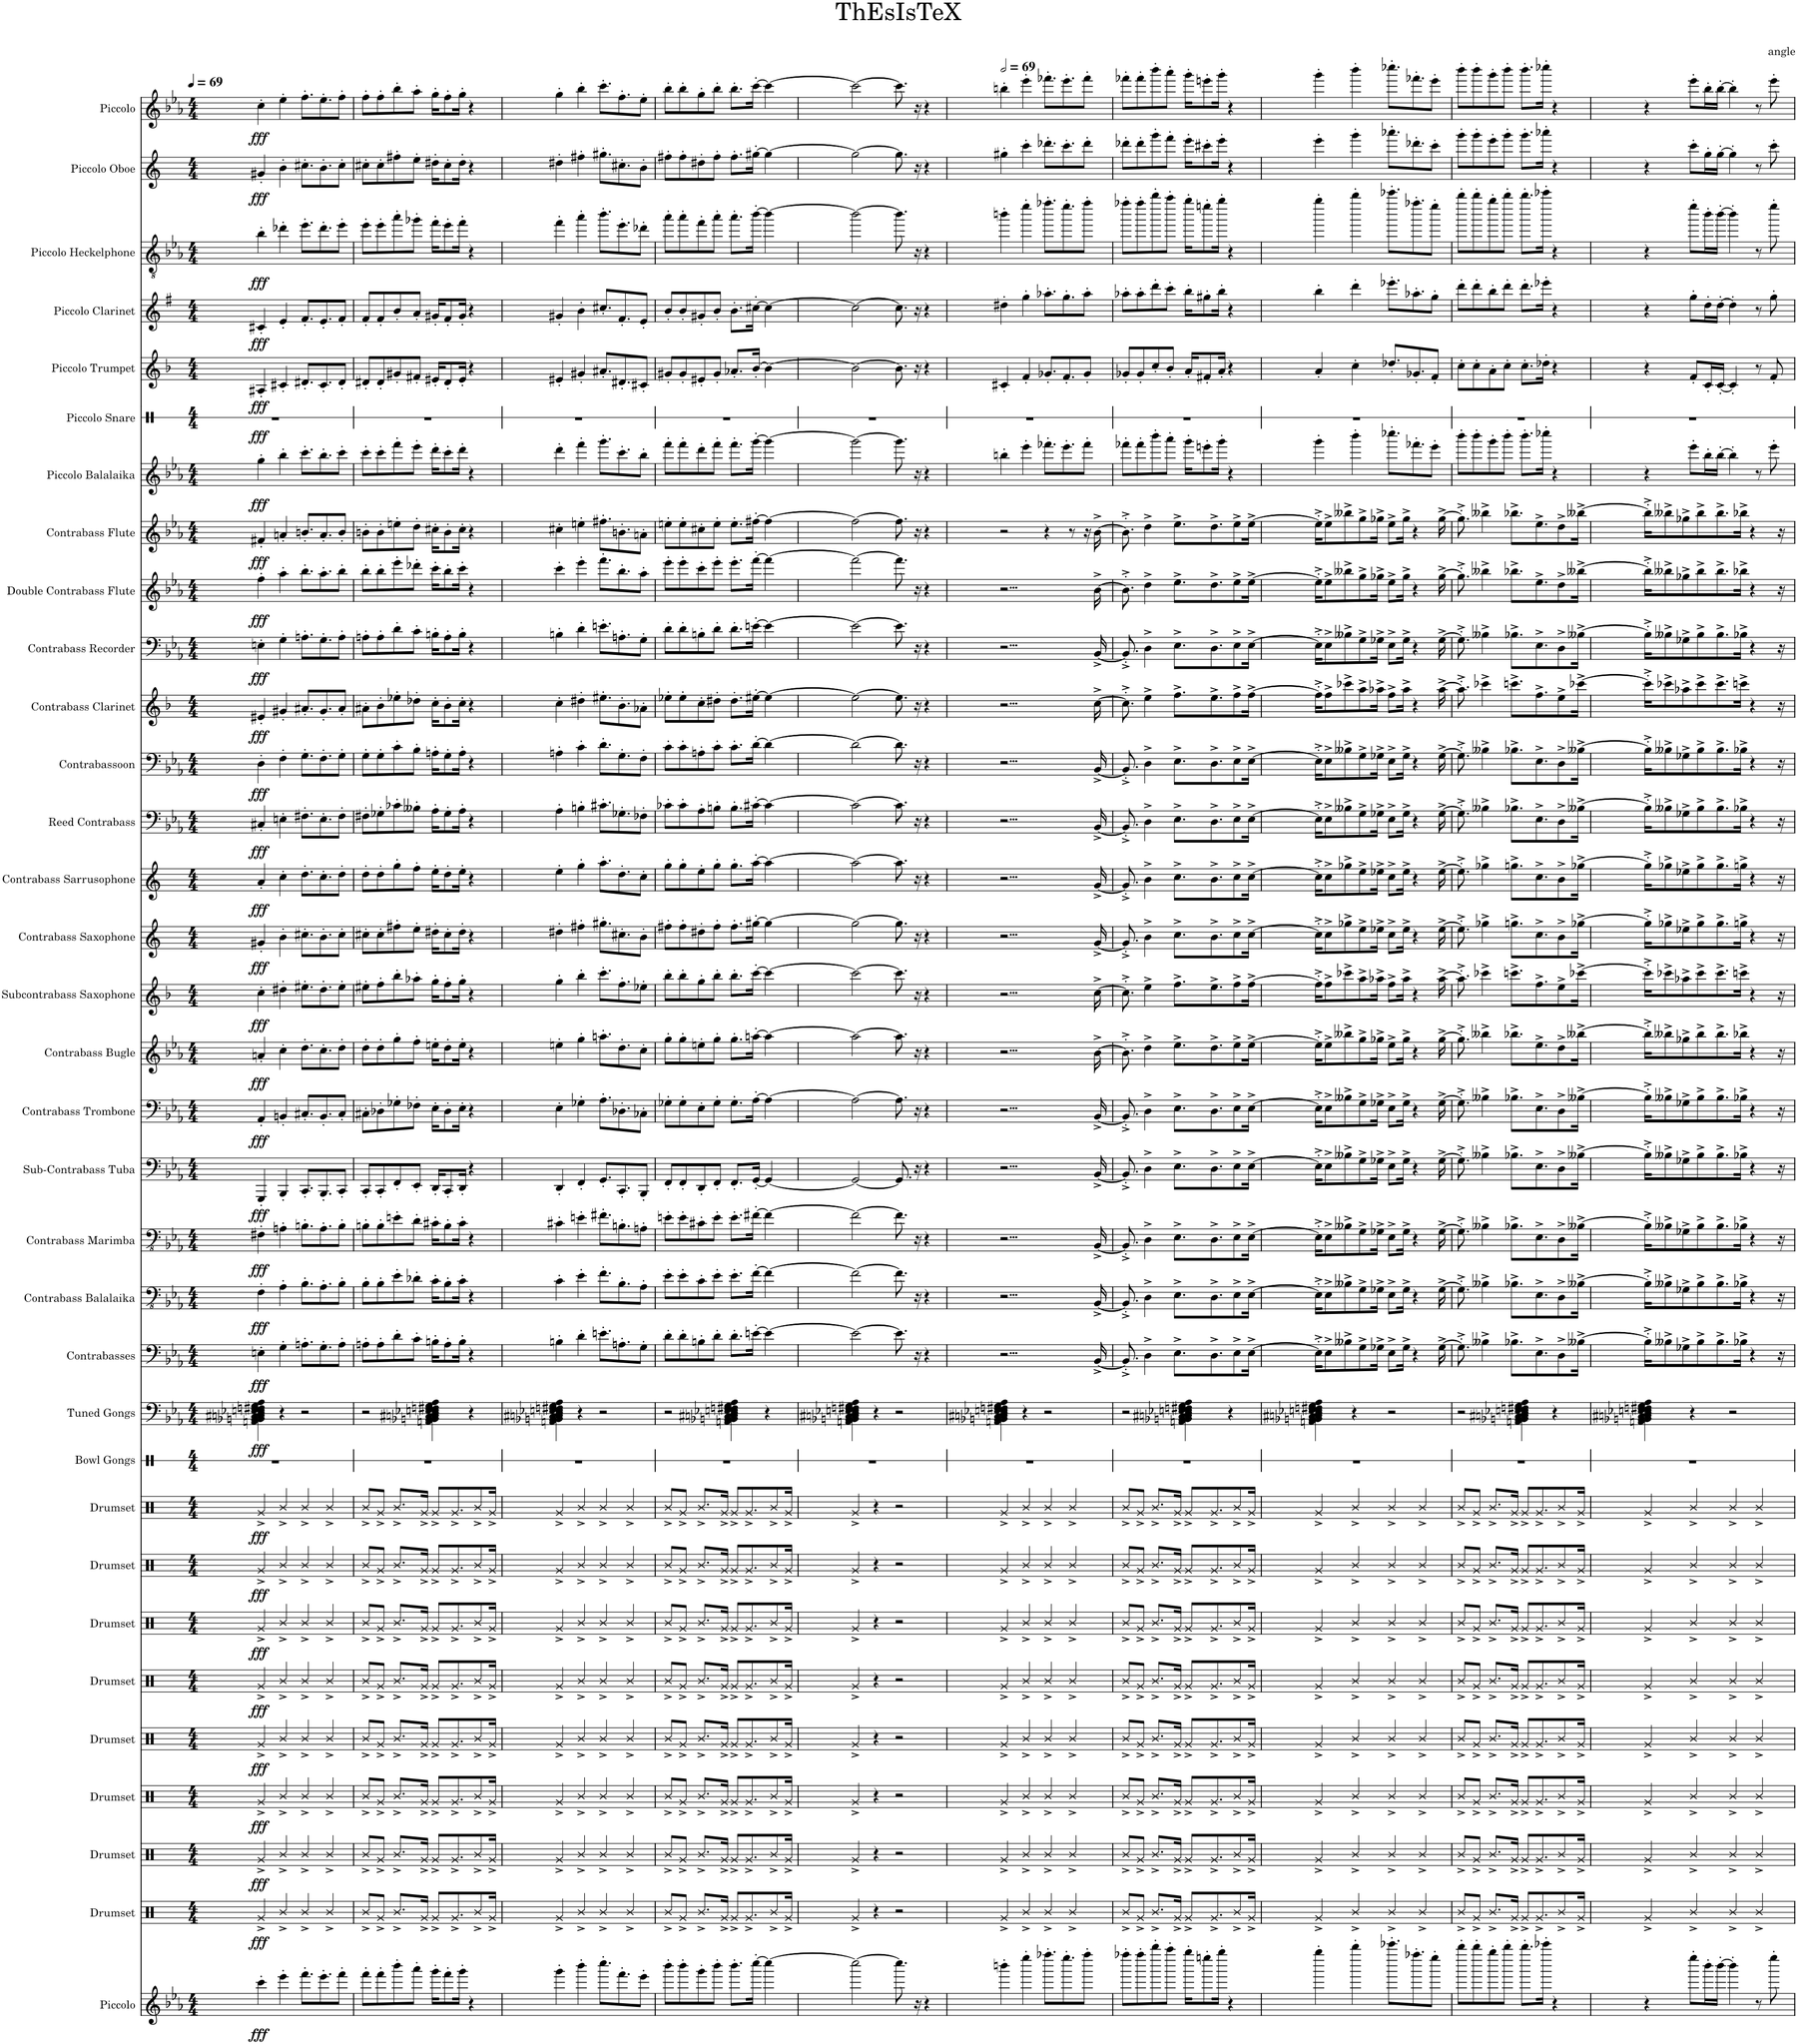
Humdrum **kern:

**kern	**dynam	**kern	**dynam	**kern	**dynam	**kern	**dynam	**kern	**dynam	**kern	**dynam	**kern	**dynam	**kern	**dynam	**kern	**dynam	**kern	**kern	**dynam	**kern	**dynam	**kern	**dynam	**kern	**dynam	**kern	**dynam	**kern	**dynam	**kern	**dynam	**kern	**dynam	**kern	**dynam	**kern	**dynam	**kern	**dynam	**kern	**dynam	**kern	**dynam	**kern	**dynam	**kern	**dynam	**kern	**dynam	**kern	**dynam	**kern	**dynam	**kern	**dynam	**kern	**dynam	**kern	**dynam	**kern	**dynam	**kern	**dynam
*part33	*part33	*part32	*part32	*part31	*part31	*part30	*part30	*part29	*part29	*part28	*part28	*part27	*part27	*part26	*part26	*part25	*part25	*part24	*part23	*part23	*part22	*part22	*part21	*part21	*part20	*part20	*part19	*part19	*part18	*part18	*part17	*part17	*part16	*part16	*part15	*part15	*part14	*part14	*part13	*part13	*part12	*part12	*part11	*part11	*part10	*part10	*part9	*part9	*part8	*part8	*part7	*part7	*part6	*part6	*part5	*part5	*part4	*part4	*part3	*part3	*part2	*part2	*part1	*part1
*staff33	*staff33	*staff32	*staff32	*staff31	*staff31	*staff30	*staff30	*staff29	*staff29	*staff28	*staff28	*staff27	*staff27	*staff26	*staff26	*staff25	*staff25	*staff24	*staff23	*staff23	*staff22	*staff22	*staff21	*staff21	*staff20	*staff20	*staff19	*staff19	*staff18	*staff18	*staff17	*staff17	*staff16	*staff16	*staff15	*staff15	*staff14	*staff14	*staff13	*staff13	*staff12	*staff12	*staff11	*staff11	*staff10	*staff10	*staff9	*staff9	*staff8	*staff8	*staff7	*staff7	*staff6	*staff6	*staff5	*staff5	*staff4	*staff4	*staff3	*staff3	*staff2	*staff2	*staff1	*staff1
*I"Piccolo	*	*I"Drumset	*	*I"Drumset	*	*I"Drumset	*	*I"Drumset	*	*I"Drumset	*	*I"Drumset	*	*I"Drumset	*	*I"Drumset	*	*I"Bowl Gongs	*I"Tuned Gongs	*	*I"Contrabasses	*	*I"Contrabass Balalaika	*	*I"Contrabass Marimba	*	*I"Sub-Contrabass Tuba	*	*I"Contrabass Trombone	*	*I"Contrabass Bugle	*	*I"Subcontrabass Saxophone	*	*I"Contrabass Saxophone	*	*I"Contrabass Sarrusophone	*	*I"Reed Contrabass	*	*I"Contrabassoon	*	*I"Contrabass Clarinet	*	*I"Contrabass Recorder	*	*I"Double Contrabass Flute	*	*I"Contrabass Flute	*	*I"Piccolo Balalaika	*	*I"Piccolo Snare	*	*I"Piccolo Trumpet	*	*I"Piccolo Clarinet	*	*I"Piccolo Heckelphone	*	*I"Piccolo Oboe	*	*I"Piccolo	*
*I'Picc.	*	*I'D. Set	*	*I'D. Set	*	*I'D. Set	*	*I'D. Set	*	*I'D. Set	*	*I'D. Set	*	*I'D. Set	*	*I'D. Set	*	*I'Bw. Gon.	*I'Td. Gon.	*	*I'Cbs.	*	*I'Cb. Bal.	*	*I'Cb. Mrm.	*	*I'SCb. Tb.	*	*I'Cb. Tbn.	*	*I'Cb. Bu.	*	*I'Scb. Sax.	*	*I'Cb. Sax.	*	*I'Cb. Sar.	*	*I'Rd. Cbs.	*	*I'Cbsn.	*	*I'Cb. Cl.	*	*I'Cb. Rec.	*	*I'D. Cb. Fl.	*	*I'Cb. Fl.	*	*I'Pic. Bal.	*	*I'Picc. Sn.	*	*I'P. Tpt.	*	*I'P. Cl.	*	*I'P. Hph.	*	*I'P. Ob.	*	*I'Picc.	*
*	*	*	*	*	*	*	*	*	*	*	*	*	*	*	*	*	*	*stria1	*	*	*	*	*	*	*	*	*	*	*	*	*	*	*	*	*	*	*	*	*	*	*	*	*	*	*	*	*	*	*	*	*	*	*stria1	*	*	*	*	*	*	*	*	*	*	*
*clefG2	*	*clefX	*	*clefX	*	*clefX	*	*clefX	*	*clefX	*	*clefX	*	*clefX	*	*clefX	*	*clefX	*clefF4	*	*clefF4	*	*clefFv4	*	*clefFv4	*	*clefF4	*	*clefF4	*	*clefG2	*	*clefG2	*	*clefG2	*	*clefG2	*	*clefF4	*	*clefF4	*	*clefG2	*	*clefF4	*	*clefG2	*	*clefG2	*	*clefG2	*	*clefX	*	*clefG2	*	*clefG2	*	*clefGv2	*	*clefG2	*	*clefG2	*
*Trd-7c-12	*	*	*	*	*	*	*	*	*	*	*	*	*	*	*	*	*	*	*	*	*Trd7c12	*	*	*	*	*	*	*	*	*	*Trd14c24	*	*Trd22c38	*	*Trd19c33	*	*Trd19c33	*	*Trd7c12	*	*Trd7c12	*	*Trd15c26	*	*	*	*Trd21c36	*	*Trd14c24	*	*	*	*	*	*Trd-6c-10	*	*Trd-5c-8	*	*	*	*Trd-2c-3	*	*Trd-7c-12	*
*k[b-e-a-]	*	*k[]	*	*k[]	*	*k[]	*	*k[]	*	*k[]	*	*k[]	*	*k[]	*	*k[]	*	*k[]	*k[b-e-a-]	*	*k[b-e-a-]	*	*k[b-e-a-]	*	*k[b-e-a-]	*	*k[b-e-a-]	*	*k[b-e-a-]	*	*k[b-e-a-]	*	*k[b-]	*	*k[]	*	*k[]	*	*k[b-e-a-]	*	*k[b-e-a-]	*	*k[b-]	*	*k[b-e-a-]	*	*k[b-e-a-]	*	*k[b-e-a-]	*	*k[b-e-a-]	*	*k[]	*	*k[b-]	*	*k[f#]	*	*k[b-e-a-]	*	*k[]	*	*k[b-e-a-]	*
*M4/4	*	*M4/4	*	*M4/4	*	*M4/4	*	*M4/4	*	*M4/4	*	*M4/4	*	*M4/4	*	*M4/4	*	*M4/4	*M4/4	*	*M4/4	*	*M4/4	*	*M4/4	*	*M4/4	*	*M4/4	*	*M4/4	*	*M4/4	*	*M4/4	*	*M4/4	*	*M4/4	*	*M4/4	*	*M4/4	*	*M4/4	*	*M4/4	*	*M4/4	*	*M4/4	*	*M4/4	*	*M4/4	*	*M4/4	*	*M4/4	*	*M4/4	*	*M4/4	*
*MM69	*	*MM69	*	*MM69	*	*MM69	*	*MM69	*	*MM69	*	*MM69	*	*MM69	*	*MM69	*	*MM69	*MM69	*	*MM69	*	*MM69	*	*MM69	*	*MM69	*	*MM69	*	*MM69	*	*MM69	*	*MM69	*	*MM69	*	*MM69	*	*MM69	*	*MM69	*	*MM69	*	*MM69	*	*MM69	*	*MM69	*	*MM69	*	*MM69	*	*MM69	*	*MM69	*	*MM69	*	*MM69	*
=1	=1	=1	=1	=1	=1	=1	=1	=1	=1	=1	=1	=1	=1	=1	=1	=1	=1	=1	=1	=1	=1	=1	=1	=1	=1	=1	=1	=1	=1	=1	=1	=1	=1	=1	=1	=1	=1	=1	=1	=1	=1	=1	=1	=1	=1	=1	=1	=1	=1	=1	=1	=1	=1	=1	=1	=1	=1	=1	=1	=1	=1	=1	=1	=1
!	!LO:DY:b	!	!LO:DY:b	!	!LO:DY:b	!	!LO:DY:b	!	!LO:DY:b	!	!LO:DY:b	!	!LO:DY:b	!	!LO:DY:b	!	!LO:DY:b	!	!	!LO:DY:b	!	!LO:DY:b	!	!LO:DY:b	!	!LO:DY:b	!	!LO:DY:b	!	!LO:DY:b	!	!LO:DY:b	!	!LO:DY:b	!	!LO:DY:b	!	!LO:DY:b	!	!LO:DY:b	!	!LO:DY:b	!	!LO:DY:b	!	!LO:DY:b	!	!LO:DY:b	!	!LO:DY:b	!	!LO:DY:b	!	!LO:DY:b	!	!LO:DY:b	!	!LO:DY:b	!	!LO:DY:b	!	!LO:DY:b	!	!LO:DY:b
4ccc'\	fff	4Rg^/	fff	4Rg^/	fff	4Rg^/	fff	4Rg^/	fff	4Rg^/	fff	4Rg^/	fff	4Rg^/	fff	4Rg^/	fff	1r	4AAn\ 4BB-X\ 4BBn\ 4Cn\ 4C#X\ 4D\ 4E-X\ 4En\ 4Fn\ 4F#X\ 4G\ 4A-\	fff	4En'\	fff	4FF'\	fff	4FF#X'\	fff	4GGG'/	fff	4AA-'/	fff	4an'/	fff	4cc'\	fff	4g#X'/	fff	4a'/	fff	4C#X'/	fff	4D'\	fff	4e#X'/	fff	4En'\	fff	4ff'\	fff	4f#X'/	fff	4gg'\	fff	1r	fff	4A#X'/	fff	4c#X'/	fff	4b-'\	fff	4g#X'/	fff	4cc'\	fff
4eee-'\	.	4R^/	.	4R^/	.	4R^/	.	4R^/	.	4R^/	.	4R^/	.	4R^/	.	4R^/	.	.	4r	.	4G'\	.	4AA-'\	.	4AAn'\	.	4BBB-'/	.	4BBn'/	.	4cc'\	.	4dd#X'\	.	4b'\	.	4cc'\	.	4En'\	.	4F'\	.	4g#X'/	.	4G'\	.	4aa-'\	.	4an'/	.	4bb-'\	.	.	.	4c#X'/	.	4e'/	.	4dd-X'\	.	4b'\	.	4ee-'\	.
8.fff'\L	.	4R^/	.	4R^/	.	4R^/	.	4R^/	.	4R^/	.	4R^/	.	4R^/	.	4R^/	.	.	2r	.	8.An'\L	.	8.BB-'\L	.	8.BBn'\L	.	8.CC'/L	.	8.C#X'/L	.	8.dd'\L	.	8.ee#X'\L	.	8.cc#X'\L	.	8.dd'\L	.	8.F#X'\L	.	8.G'\L	.	8.a#X'/L	.	8.An'\L	.	8.bb-'\L	.	8.bn'/L	.	8.ccc'\L	.	.	.	8.d#X'/L	.	8.f#'/L	.	8.ee-'\L	.	8.cc#X'\L	.	8.ff'\L	.
8.eee-'\	.	.	.	.	.	.	.	.	.	.	.	.	.	.	.	.	.	.	.	.	8.G'\	.	8.AA-'\	.	8.AA'\	.	8.BBB-'/	.	8.BB'/	.	8.cc'\	.	8.dd#'\	.	8.b'\	.	8.cc'\	.	8.E'\	.	8.F'\	.	8.g#'/	.	8.G'\	.	8.aa-'\	.	8.a'/	.	8.bb-'\	.	.	.	8.c#'/	.	8.e'/	.	8.dd-'\	.	8.b'\	.	8.ee-'\	.
.	.	4R^/	.	4R^/	.	4R^/	.	4R^/	.	4R^/	.	4R^/	.	4R^/	.	4R^/	.	.	.	.	.	.	.	.	.	.	.	.	.	.	.	.	.	.	.	.	.	.	.	.	.	.	.	.	.	.	.	.	.	.	.	.	.	.	.	.	.	.	.	.	.	.	.	.
8fff'\J	.	.	.	.	.	.	.	.	.	.	.	.	.	.	.	.	.	.	.	.	8A'\J	.	8BB-'\J	.	8BB'\J	.	8CC'/J	.	8C#'/J	.	8dd'\J	.	8ee#'\J	.	8cc#'\J	.	8dd'\J	.	8F#'\J	.	8G'\J	.	8a#'/J	.	8A'\J	.	8bb-'\J	.	8b'/J	.	8ccc'\J	.	.	.	8d#'/J	.	8f#'/J	.	8ee-'\J	.	8cc#'\J	.	8ff'\J	.
=2	=2	=2	=2	=2	=2	=2	=2	=2	=2	=2	=2	=2	=2	=2	=2	=2	=2	=2	=2	=2	=2	=2	=2	=2	=2	=2	=2	=2	=2	=2	=2	=2	=2	=2	=2	=2	=2	=2	=2	=2	=2	=2	=2	=2	=2	=2	=2	=2	=2	=2	=2	=2	=2	=2	=2	=2	=2	=2	=2	=2	=2	=2	=2	=2
8fff'\L	.	8R^/L	.	8R^/L	.	8R^/L	.	8R^/L	.	8R^/L	.	8R^/L	.	8R^/L	.	8R^/L	.	1r	2r	.	8An'\L	.	8BB-'\L	.	8BBn'\L	.	8CC'/L	.	8C#X'\L	.	8dd'\L	.	8ee#X'\L	.	8cc#X'\L	.	8dd'\L	.	8F#X'\L	.	8G'\L	.	8a#X'\L	.	8An'\L	.	8bb-'\L	.	8bn'\L	.	8ccc'\L	.	1r	.	8d#X'/L	.	8f#'/L	.	8ee-'\L	.	8cc#X'\L	.	8ff'\L	.
8fff'\	.	8Rg^/J	.	8Rg^/J	.	8Rg^/J	.	8Rg^/J	.	8Rg^/J	.	8Rg^/J	.	8Rg^/J	.	8Rg^/J	.	.	.	.	8A'\	.	8BB-'\	.	8BB'\	.	8CC'/	.	8D-X'\	.	8dd'\	.	8ff'\	.	8cc#'\	.	8dd'\	.	8G-X'\	.	8G'\	.	8b-'\	.	8A'\	.	8bb-'\	.	8b'\	.	8ccc'\	.	.	.	8d#'/	.	8f#'/	.	8ee-'\	.	8cc#'\	.	8ff'\	.
8bbb-'\	.	8.R^/L	.	8.R^/L	.	8.R^/L	.	8.R^/L	.	8.R^/L	.	8.R^/L	.	8.R^/L	.	8.R^/L	.	.	.	.	8d'\	.	8E-'\	.	8En'\	.	8FF'/	.	8G-X'\	.	8gg'\	.	8bb-'\	.	8ff#X'\	.	8gg'\	.	8c-X'\	.	8c'\	.	8ee-X'\	.	8d'\	.	8eee-'\	.	8een'\	.	8fff'\	.	.	.	8g#X'/	.	8b'/	.	8aa-'\	.	8ff#X'\	.	8bb-'\	.
8aaa-'\J	.	.	.	.	.	.	.	.	.	.	.	.	.	.	.	.	.	.	.	.	8c'\J	.	8D-X'\J	.	8D'\J	.	8EE-'/J	.	8F-X'\J	.	8ff'\J	.	8aa-X'\J	.	8ee'\J	.	8ff'\J	.	8B--X'\J	.	8B-'\J	.	8dd-X'\J	.	8c'\J	.	8ddd-X'\J	.	8dd'\J	.	8eee-'\J	.	.	.	8f#X'/J	.	8a'/J	.	8gg-X'\J	.	8ee'\J	.	8aa-'\J	.
.	.	16Rg^/Jk	.	16Rg^/Jk	.	16Rg^/Jk	.	16Rg^/Jk	.	16Rg^/Jk	.	16Rg^/Jk	.	16Rg^/Jk	.	16Rg^/Jk	.	.	.	.	.	.	.	.	.	.	.	.	.	.	.	.	.	.	.	.	.	.	.	.	.	.	.	.	.	.	.	.	.	.	.	.	.	.	.	.	.	.	.	.	.	.	.	.
16ggg'\KL	.	8Rg^/L	.	8Rg^/L	.	8Rg^/L	.	8Rg^/L	.	8Rg^/L	.	8Rg^/L	.	8Rg^/L	.	8Rg^/L	.	.	4AAn\ 4BB-X\ 4BBn\ 4Cn\ 4C#X\ 4D\ 4E-X\ 4En\ 4Fn\ 4F#X\ 4G\ 4A-\	.	16Bn'\KL	.	16C'\KL	.	16C#X'\KL	.	16DD'/KL	.	16E-'\KL	.	16een'\KL	.	16gg'\KL	.	16dd#X'\KL	.	16ee'\KL	.	16A-'\KL	.	16An'\KL	.	16cc'\KL	.	16Bn'\KL	.	16ccc'\KL	.	16cc#X'\KL	.	16ddd'\KL	.	.	.	16e#X'/KL	.	16g#X'/KL	.	16ff'\KL	.	16dd#X'\KL	.	16gg'\KL	.
8fff'\	.	.	.	.	.	.	.	.	.	.	.	.	.	.	.	.	.	.	.	.	8A'\	.	8BB-'\	.	8BB'\	.	8CC'/	.	8D-'\	.	8dd'\	.	8ff'\	.	8cc#'\	.	8dd'\	.	8G-'\	.	8G'\	.	8b-'\	.	8A'\	.	8bb-'\	.	8b'\	.	8ccc'\	.	.	.	8d#'/	.	8f#'/	.	8ee-'\	.	8cc#'\	.	8ff'\	.
.	.	8.Rg^/	.	8.Rg^/	.	8.Rg^/	.	8.Rg^/	.	8.Rg^/	.	8.Rg^/	.	8.Rg^/	.	8.Rg^/	.	.	.	.	.	.	.	.	.	.	.	.	.	.	.	.	.	.	.	.	.	.	.	.	.	.	.	.	.	.	.	.	.	.	.	.	.	.	.	.	.	.	.	.	.	.	.	.
16ggg'\Jk	.	.	.	.	.	.	.	.	.	.	.	.	.	.	.	.	.	.	.	.	16B'\Jk	.	16C'\Jk	.	16C#'\Jk	.	16DD'/Jk	.	16E-'\Jk	.	16ee'\Jk	.	16gg'\Jk	.	16dd#'\Jk	.	16ee'\Jk	.	16A-'\Jk	.	16A'\Jk	.	16cc'\Jk	.	16B'\Jk	.	16ccc'\Jk	.	16cc#'\Jk	.	16ddd'\Jk	.	.	.	16e#'/Jk	.	16g#'/Jk	.	16ff'\Jk	.	16dd#'\Jk	.	16gg'\Jk	.
4r	.	.	.	.	.	.	.	.	.	.	.	.	.	.	.	.	.	.	4r	.	4r	.	4r	.	4r	.	4r	.	4r	.	4r	.	4r	.	4r	.	4r	.	4r	.	4r	.	4r	.	4r	.	4r	.	4r	.	4r	.	.	.	4r	.	4r	.	4r	.	4r	.	4r	.
.	.	8R^/	.	8R^/	.	8R^/	.	8R^/	.	8R^/	.	8R^/	.	8R^/	.	8R^/	.	.	.	.	.	.	.	.	.	.	.	.	.	.	.	.	.	.	.	.	.	.	.	.	.	.	.	.	.	.	.	.	.	.	.	.	.	.	.	.	.	.	.	.	.	.	.	.
.	.	16Rg^/Jk	.	16Rg^/Jk	.	16Rg^/Jk	.	16Rg^/Jk	.	16Rg^/Jk	.	16Rg^/Jk	.	16Rg^/Jk	.	16Rg^/Jk	.	.	.	.	.	.	.	.	.	.	.	.	.	.	.	.	.	.	.	.	.	.	.	.	.	.	.	.	.	.	.	.	.	.	.	.	.	.	.	.	.	.	.	.	.	.	.	.
=3	=3	=3	=3	=3	=3	=3	=3	=3	=3	=3	=3	=3	=3	=3	=3	=3	=3	=3	=3	=3	=3	=3	=3	=3	=3	=3	=3	=3	=3	=3	=3	=3	=3	=3	=3	=3	=3	=3	=3	=3	=3	=3	=3	=3	=3	=3	=3	=3	=3	=3	=3	=3	=3	=3	=3	=3	=3	=3	=3	=3	=3	=3	=3	=3
4ggg'\	.	4Rg^/	.	4Rg^/	.	4Rg^/	.	4Rg^/	.	4Rg^/	.	4Rg^/	.	4Rg^/	.	4Rg^/	.	1r	4AAn\ 4BB-X\ 4BBn\ 4Cn\ 4C#X\ 4D\ 4E-X\ 4En\ 4Fn\ 4F#X\ 4G\ 4A-\	.	4Bn'\	.	4C'\	.	4C#X'\	.	4DD'/	.	4E-'\	.	4een'\	.	4gg'\	.	4dd#X'\	.	4ee'\	.	4A-'\	.	4An'\	.	4cc'\	.	4Bn'\	.	4ccc'\	.	4cc#X'\	.	4ddd'\	.	1r	.	4e#X'/	.	4g#X'/	.	4ff'\	.	4dd#X'\	.	4gg'\	.
4bbb-'\	.	4R^/	.	4R^/	.	4R^/	.	4R^/	.	4R^/	.	4R^/	.	4R^/	.	4R^/	.	.	4r	.	4d'\	.	4E-'\	.	4En'\	.	4FF'/	.	4G-X'\	.	4gg'\	.	4bb-'\	.	4ff#X'\	.	4gg'\	.	4Bn'\	.	4c'\	.	4dd#X'\	.	4d'\	.	4eee-'\	.	4een'\	.	4fff'\	.	.	.	4g#X'/	.	4b'\	.	4aa-'\	.	4ff#X'\	.	4bb-'\	.
8.cccc'\L	.	4R^/	.	4R^/	.	4R^/	.	4R^/	.	4R^/	.	4R^/	.	4R^/	.	4R^/	.	.	2r	.	8.en'\L	.	8.F'\L	.	8.F#X'\L	.	8.GG'/L	.	8.A-'\L	.	8.aan'\L	.	8.ccc'\L	.	8.gg#X'\L	.	8.aa'\L	.	8.c#X'\L	.	8.d'\L	.	8.ee#X'\L	.	8.en'\L	.	8.fff'\L	.	8.ff#X'\L	.	8.ggg'\L	.	.	.	8.a#X'/L	.	8.cc#X'/L	.	8.bb-'\L	.	8.gg#X'\L	.	8.ccc'\L	.
8.fff'\	.	.	.	.	.	.	.	.	.	.	.	.	.	.	.	.	.	.	.	.	8.An'\	.	8.BB-'\	.	8.BBn'\	.	8.CC'/	.	8.D-X'\	.	8.dd'\	.	8.ff'\	.	8.cc#X'\	.	8.dd'\	.	8.G-X'\	.	8.G'\	.	8.b-'\	.	8.An'\	.	8.bb-'\	.	8.bn'\	.	8.ccc'\	.	.	.	8.d#X'/	.	8.f#'/	.	8.ee-'\	.	8.cc#X'\	.	8.ff'\	.
.	.	4R^/	.	4R^/	.	4R^/	.	4R^/	.	4R^/	.	4R^/	.	4R^/	.	4R^/	.	.	.	.	.	.	.	.	.	.	.	.	.	.	.	.	.	.	.	.	.	.	.	.	.	.	.	.	.	.	.	.	.	.	.	.	.	.	.	.	.	.	.	.	.	.	.	.
8eee-'\J	.	.	.	.	.	.	.	.	.	.	.	.	.	.	.	.	.	.	.	.	8G'\J	.	8AA-'\J	.	8AAn'\J	.	8BBB-'/J	.	8C-X'\J	.	8cc'\J	.	8ee-X'\J	.	8b'\J	.	8cc'\J	.	8F-X'\J	.	8F'\J	.	8a-X'\J	.	8G'\J	.	8aa-'\J	.	8an'\J	.	8bb-'\J	.	.	.	8c#X'/J	.	8e'/J	.	8dd-X'\J	.	8b'\J	.	8ee-'\J	.
=4	=4	=4	=4	=4	=4	=4	=4	=4	=4	=4	=4	=4	=4	=4	=4	=4	=4	=4	=4	=4	=4	=4	=4	=4	=4	=4	=4	=4	=4	=4	=4	=4	=4	=4	=4	=4	=4	=4	=4	=4	=4	=4	=4	=4	=4	=4	=4	=4	=4	=4	=4	=4	=4	=4	=4	=4	=4	=4	=4	=4	=4	=4	=4	=4
8bbb-'\L	.	8R^/L	.	8R^/L	.	8R^/L	.	8R^/L	.	8R^/L	.	8R^/L	.	8R^/L	.	8R^/L	.	1r	2r	.	8d'\L	.	8E-'\L	.	8En'\L	.	8FF'/L	.	8G-X'\L	.	8gg'\L	.	8bb-'\L	.	8ff#X'\L	.	8gg'\L	.	8c-X'\L	.	8c'\L	.	8ee-X'\L	.	8d'\L	.	8eee-'\L	.	8een'\L	.	8fff'\L	.	1r	.	8g#X'/L	.	8b'/L	.	8aa-'\L	.	8ff#X'\L	.	8bb-'\L	.
8bbb-'\	.	8Rg^/J	.	8Rg^/J	.	8Rg^/J	.	8Rg^/J	.	8Rg^/J	.	8Rg^/J	.	8Rg^/J	.	8Rg^/J	.	.	.	.	8d'\	.	8E-'\	.	8E'\	.	8FF'/	.	8G-'\	.	8gg'\	.	8bb-'\	.	8ff#'\	.	8gg'\	.	8c-'\	.	8c'\	.	8ee-'\	.	8d'\	.	8eee-'\	.	8ee'\	.	8fff'\	.	.	.	8g#'/	.	8b'/	.	8aa-'\	.	8ff#'\	.	8bb-'\	.
8ggg'\	.	8.R^/L	.	8.R^/L	.	8.R^/L	.	8.R^/L	.	8.R^/L	.	8.R^/L	.	8.R^/L	.	8.R^/L	.	.	.	.	8Bn'\	.	8C'\	.	8C#X'\	.	8DD'/	.	8E-'\	.	8een'\	.	8gg'\	.	8dd#X'\	.	8ee'\	.	8A-'\	.	8An'\	.	8cc'\	.	8Bn'\	.	8ccc'\	.	8cc#X'\	.	8ddd'\	.	.	.	8e#X'/	.	8g#X'/	.	8ff'\	.	8dd#X'\	.	8gg'\	.
8bbb-'\J	.	.	.	.	.	.	.	.	.	.	.	.	.	.	.	.	.	.	.	.	8d'\J	.	8E-'\J	.	8E'\J	.	8FF'/J	.	8G-'\J	.	8gg'\J	.	8bb-'\J	.	8ff#'\J	.	8gg'\J	.	8Bn'\J	.	8c'\J	.	8dd#X'\J	.	8d'\J	.	8eee-'\J	.	8ee'\J	.	8fff'\J	.	.	.	8g#'/J	.	8b'/J	.	8aa-'\J	.	8ff#'\J	.	8bb-'\J	.
.	.	16Rg^/Jk	.	16Rg^/Jk	.	16Rg^/Jk	.	16Rg^/Jk	.	16Rg^/Jk	.	16Rg^/Jk	.	16Rg^/Jk	.	16Rg^/Jk	.	.	.	.	.	.	.	.	.	.	.	.	.	.	.	.	.	.	.	.	.	.	.	.	.	.	.	.	.	.	.	.	.	.	.	.	.	.	.	.	.	.	.	.	.	.	.	.
8.bbb-'\L	.	8Rg^/L	.	8Rg^/L	.	8Rg^/L	.	8Rg^/L	.	8Rg^/L	.	8Rg^/L	.	8Rg^/L	.	8Rg^/L	.	.	4AAn\ 4BB-X\ 4BBn\ 4Cn\ 4C#X\ 4D\ 4E-X\ 4En\ 4Fn\ 4F#X\ 4G\ 4A-\	.	8.d'\L	.	8.E-'\L	.	8.E'\L	.	8.FF'/L	.	8.G-'\L	.	8.gg'\L	.	8.bb-'\L	.	8.ff#'\L	.	8.gg'\L	.	8.B'\L	.	8.c'\L	.	8.dd#'\L	.	8.d'\L	.	8.eee-'\L	.	8.ee'\L	.	8.fff'\L	.	.	.	8.a-X'/L	.	8.b'\L	.	8.aa-'\L	.	8.ff#'\L	.	8.bb-'\L	.
.	.	8.Rg^/	.	8.Rg^/	.	8.Rg^/	.	8.Rg^/	.	8.Rg^/	.	8.Rg^/	.	8.Rg^/	.	8.Rg^/	.	.	.	.	.	.	.	.	.	.	.	.	.	.	.	.	.	.	.	.	.	.	.	.	.	.	.	.	.	.	.	.	.	.	.	.	.	.	.	.	.	.	.	.	.	.	.	.
[16cccc'\Jk	.	.	.	.	.	.	.	.	.	.	.	.	.	.	.	.	.	.	.	.	[16en'\Jk	.	[16F'\Jk	.	[16F#X'\Jk	.	[16GG'/Jk	.	[16A-'\Jk	.	[16aan'\Jk	.	[16ccc'\Jk	.	[16gg#X'\Jk	.	[16aa'\Jk	.	[16c#X'\Jk	.	[16d'\Jk	.	[16ee#X'\Jk	.	[16en'\Jk	.	[16fff'\Jk	.	[16ff#X'\Jk	.	[16ggg'\Jk	.	.	.	[16b-'/Jk	.	[16cc#X'\Jk	.	[16bb-'\Jk	.	[16gg#X'\Jk	.	[16ccc'\Jk	.
4cccc\_	.	.	.	.	.	.	.	.	.	.	.	.	.	.	.	.	.	.	4r	.	4e\_	.	4F\_	.	4F#\_	.	4GG/_	.	4A-\_	.	4aa\_	.	4ccc\_	.	4gg#\_	.	4aa\_	.	4c#\_	.	4d\_	.	4ee#\_	.	4e\_	.	4fff\_	.	4ff#\_	.	4ggg\_	.	.	.	4b-\_	.	4cc#\_	.	4bb-\_	.	4gg#\_	.	4ccc\_	.
.	.	8R^/	.	8R^/	.	8R^/	.	8R^/	.	8R^/	.	8R^/	.	8R^/	.	8R^/	.	.	.	.	.	.	.	.	.	.	.	.	.	.	.	.	.	.	.	.	.	.	.	.	.	.	.	.	.	.	.	.	.	.	.	.	.	.	.	.	.	.	.	.	.	.	.	.
.	.	16Rg^/Jk	.	16Rg^/Jk	.	16Rg^/Jk	.	16Rg^/Jk	.	16Rg^/Jk	.	16Rg^/Jk	.	16Rg^/Jk	.	16Rg^/Jk	.	.	.	.	.	.	.	.	.	.	.	.	.	.	.	.	.	.	.	.	.	.	.	.	.	.	.	.	.	.	.	.	.	.	.	.	.	.	.	.	.	.	.	.	.	.	.	.
=5	=5	=5	=5	=5	=5	=5	=5	=5	=5	=5	=5	=5	=5	=5	=5	=5	=5	=5	=5	=5	=5	=5	=5	=5	=5	=5	=5	=5	=5	=5	=5	=5	=5	=5	=5	=5	=5	=5	=5	=5	=5	=5	=5	=5	=5	=5	=5	=5	=5	=5	=5	=5	=5	=5	=5	=5	=5	=5	=5	=5	=5	=5	=5	=5
2cccc\_	.	4Rg^/	.	4Rg^/	.	4Rg^/	.	4Rg^/	.	4Rg^/	.	4Rg^/	.	4Rg^/	.	4Rg^/	.	1r	4AAn\ 4BB-X\ 4BBn\ 4Cn\ 4C#X\ 4D\ 4E-X\ 4En\ 4Fn\ 4F#X\ 4G\ 4A-\	.	2e\_	.	2F\_	.	2F#\_	.	2GG/_	.	2A-\_	.	2aa\_	.	2ccc\_	.	2gg#\_	.	2aa\_	.	2c#\_	.	2d\_	.	2ee#\_	.	2e\_	.	2fff\_	.	2ff#\_	.	2ggg\_	.	1r	.	2b-\_	.	2cc#\_	.	2bb-\_	.	2gg#\_	.	2ccc\_	.
.	.	4r	.	4r	.	4r	.	4r	.	4r	.	4r	.	4r	.	4r	.	.	4r	.	.	.	.	.	.	.	.	.	.	.	.	.	.	.	.	.	.	.	.	.	.	.	.	.	.	.	.	.	.	.	.	.	.	.	.	.	.	.	.	.	.	.	.	.
8.cccc\]	.	2r	.	2r	.	2r	.	2r	.	2r	.	2r	.	2r	.	2r	.	.	2r	.	8.e\]	.	8.F\]	.	8.F#\]	.	8.GG/]	.	8.A-\]	.	8.aa\]	.	8.ccc\]	.	8.gg#\]	.	8.aa\]	.	8.c#\]	.	8.d\]	.	8.ee#\]	.	8.e\]	.	8.fff\]	.	8.ff#\]	.	8.ggg\]	.	.	.	8.b-\]	.	8.cc#\]	.	8.bb-\]	.	8.gg#\]	.	8.ccc\]	.
16r	.	.	.	.	.	.	.	.	.	.	.	.	.	.	.	.	.	.	.	.	16r	.	16r	.	16r	.	16r	.	16r	.	16r	.	16r	.	16r	.	16r	.	16r	.	16r	.	16r	.	16r	.	16r	.	16r	.	16r	.	.	.	16r	.	16r	.	16r	.	16r	.	16r	.
4r	.	.	.	.	.	.	.	.	.	.	.	.	.	.	.	.	.	.	.	.	4r	.	4r	.	4r	.	4r	.	4r	.	4r	.	4r	.	4r	.	4r	.	4r	.	4r	.	4r	.	4r	.	4r	.	4r	.	4r	.	.	.	4r	.	4r	.	4r	.	4r	.	4r	.
=6	=6	=6	=6	=6	=6	=6	=6	=6	=6	=6	=6	=6	=6	=6	=6	=6	=6	=6	=6	=6	=6	=6	=6	=6	=6	=6	=6	=6	=6	=6	=6	=6	=6	=6	=6	=6	=6	=6	=6	=6	=6	=6	=6	=6	=6	=6	=6	=6	=6	=6	=6	=6	=6	=6	=6	=6	=6	=6	=6	=6	=6	=6	=6	=6
*	*	*	*	*	*	*	*	*	*	*	*	*	*	*	*	*	*	*	*	*	*	*	*	*	*	*	*	*	*	*	*	*	*	*	*	*	*	*	*	*	*	*	*	*	*	*	*	*	*	*	*	*	*	*	*	*	*	*	*	*	*	*	*MM138	*
4bbbn'\	.	4Rg^/	.	4Rg^/	.	4Rg^/	.	4Rg^/	.	4Rg^/	.	4Rg^/	.	4Rg^/	.	4Rg^/	.	1r	4AAn\ 4BB-X\ 4BBn\ 4Cn\ 4C#X\ 4D\ 4E-X\ 4En\ 4Fn\ 4F#X\ 4G\ 4A-\	.	2...r	.	2...r	.	2...r	.	2...r	.	2...r	.	2...r	.	2...r	.	2...r	.	2...r	.	2...r	.	2...r	.	2...r	.	2...r	.	2...r	.	2r	.	4bbn'\	.	1r	.	4c#X'/	.	4dd#X'\	.	4bbn'\	.	4gg#X'\	.	4bbn'\	.
4eeee-'\	.	4R^/	.	4R^/	.	4R^/	.	4R^/	.	4R^/	.	4R^/	.	4R^/	.	4R^/	.	.	4r	.	.	.	.	.	.	.	.	.	.	.	.	.	.	.	.	.	.	.	.	.	.	.	.	.	.	.	.	.	.	.	4eee-'\	.	.	.	4f'/	.	4gg'\	.	4eee-'\	.	4ccc'\	.	4eee-'\	.
8.ffff-X'\L	.	4R^/	.	4R^/	.	4R^/	.	4R^/	.	4R^/	.	4R^/	.	4R^/	.	4R^/	.	.	2r	.	.	.	.	.	.	.	.	.	.	.	.	.	.	.	.	.	.	.	.	.	.	.	.	.	.	.	.	.	4r	.	8.fff-X'\L	.	.	.	8.g-X'/L	.	8.aa-X'\L	.	8.fff-X'\L	.	8.ddd-X'\L	.	8.fff-X'\L	.
8.eeee-'\	.	.	.	.	.	.	.	.	.	.	.	.	.	.	.	.	.	.	.	.	.	.	.	.	.	.	.	.	.	.	.	.	.	.	.	.	.	.	.	.	.	.	.	.	.	.	.	.	.	.	8.eee-'\	.	.	.	8.f'/	.	8.gg'\	.	8.eee-'\	.	8.ccc'\	.	8.eee-'\	.
.	.	4R^/	.	4R^/	.	4R^/	.	4R^/	.	4R^/	.	4R^/	.	4R^/	.	4R^/	.	.	.	.	.	.	.	.	.	.	.	.	.	.	.	.	.	.	.	.	.	.	.	.	.	.	.	.	.	.	.	.	8r	.	.	.	.	.	.	.	.	.	.	.	.	.	.	.
8ffff-'\J	.	.	.	.	.	.	.	.	.	.	.	.	.	.	.	.	.	.	.	.	.	.	.	.	.	.	.	.	.	.	.	.	.	.	.	.	.	.	.	.	.	.	.	.	.	.	.	.	16r	.	8fff-'\J	.	.	.	8g-'/J	.	8aa-'\J	.	8fff-'\J	.	8ddd-'\J	.	8fff-'\J	.
.	.	.	.	.	.	.	.	.	.	.	.	.	.	.	.	.	.	.	.	.	[16BB-^/	.	[16BBB-^/	.	[16BBB-^/	.	[16BB-^/	.	[16BB-^/	.	[16b-^\	.	[16cc^\	.	[16g^/	.	[16g^/	.	[16BB-^/	.	[16BB-^/	.	[16cc^\	.	[16BB-^/	.	[16b-^\	.	[16b-^\	.	.	.	.	.	.	.	.	.	.	.	.	.	.	.
=7	=7	=7	=7	=7	=7	=7	=7	=7	=7	=7	=7	=7	=7	=7	=7	=7	=7	=7	=7	=7	=7	=7	=7	=7	=7	=7	=7	=7	=7	=7	=7	=7	=7	=7	=7	=7	=7	=7	=7	=7	=7	=7	=7	=7	=7	=7	=7	=7	=7	=7	=7	=7	=7	=7	=7	=7	=7	=7	=7	=7	=7	=7	=7	=7
8ffff-X'\L	.	8R^/L	.	8R^/L	.	8R^/L	.	8R^/L	.	8R^/L	.	8R^/L	.	8R^/L	.	8R^/L	.	1r	2r	.	8.BB-'^/]	.	8.BBB-'^/]	.	8.BBB-'^/]	.	8.BB-'^/]	.	8.BB-'^/]	.	8.b-'^\]	.	8.cc'^\]	.	8.g'^/]	.	8.g'^/]	.	8.BB-'^/]	.	8.BB-'^/]	.	8.cc'^\]	.	8.BB-'^/]	.	8.b-'^\]	.	8.b-'^\]	.	8fff-X'\L	.	1r	.	8g-X'/L	.	8aa-X'\L	.	8fff-X'\L	.	8ddd-X'\L	.	8fff-X'\L	.
8ffff-'\	.	8Rg^/J	.	8Rg^/J	.	8Rg^/J	.	8Rg^/J	.	8Rg^/J	.	8Rg^/J	.	8Rg^/J	.	8Rg^/J	.	.	.	.	.	.	.	.	.	.	.	.	.	.	.	.	.	.	.	.	.	.	.	.	.	.	.	.	.	.	.	.	.	.	8fff-'\	.	.	.	8g-'/	.	8aa-'\	.	8fff-'\	.	8ddd-'\	.	8fff-'\	.
.	.	.	.	.	.	.	.	.	.	.	.	.	.	.	.	.	.	.	.	.	4D^\	.	4DD^\	.	4DD^\	.	4D^\	.	4D^\	.	4dd^\	.	4ee^\	.	4b^\	.	4b^\	.	4D^\	.	4D^\	.	4ee^\	.	4D^\	.	4dd^\	.	4dd^\	.	.	.	.	.	.	.	.	.	.	.	.	.	.	.
8bbbb-'\	.	8.R^/L	.	8.R^/L	.	8.R^/L	.	8.R^/L	.	8.R^/L	.	8.R^/L	.	8.R^/L	.	8.R^/L	.	.	.	.	.	.	.	.	.	.	.	.	.	.	.	.	.	.	.	.	.	.	.	.	.	.	.	.	.	.	.	.	.	.	8bbb-'\	.	.	.	8cc'/	.	8ddd'\	.	8bbb-'\	.	8ggg'\	.	8bbb-'\	.
8aaaa-'\J	.	.	.	.	.	.	.	.	.	.	.	.	.	.	.	.	.	.	.	.	.	.	.	.	.	.	.	.	.	.	.	.	.	.	.	.	.	.	.	.	.	.	.	.	.	.	.	.	.	.	8aaa-'\J	.	.	.	8b-'/J	.	8ccc'\J	.	8aaa-'\J	.	8fff'\J	.	8aaa-'\J	.
.	.	16Rg^/Jk	.	16Rg^/Jk	.	16Rg^/Jk	.	16Rg^/Jk	.	16Rg^/Jk	.	16Rg^/Jk	.	16Rg^/Jk	.	16Rg^/Jk	.	.	.	.	8.E-^\L	.	8.EE-^\L	.	8.EE-^\L	.	8.E-^\L	.	8.E-^\L	.	8.ee-^\L	.	8.ff^\L	.	8.cc^\L	.	8.cc^\L	.	8.E-^\L	.	8.E-^\L	.	8.ff^\L	.	8.E-^\L	.	8.ee-^\L	.	8.ee-^\L	.	.	.	.	.	.	.	.	.	.	.	.	.	.	.
16gggg'\KL	.	8Rg^/L	.	8Rg^/L	.	8Rg^/L	.	8Rg^/L	.	8Rg^/L	.	8Rg^/L	.	8Rg^/L	.	8Rg^/L	.	.	4AAn\ 4BB-X\ 4BBn\ 4Cn\ 4C#X\ 4D\ 4E-X\ 4En\ 4Fn\ 4F#X\ 4G\ 4A-\	.	.	.	.	.	.	.	.	.	.	.	.	.	.	.	.	.	.	.	.	.	.	.	.	.	.	.	.	.	.	.	16ggg'\KL	.	.	.	16a'/KL	.	16bb'\KL	.	16ggg'\KL	.	16eee'\KL	.	16ggg'\KL	.
8eeeen'\	.	.	.	.	.	.	.	.	.	.	.	.	.	.	.	.	.	.	.	.	.	.	.	.	.	.	.	.	.	.	.	.	.	.	.	.	.	.	.	.	.	.	.	.	.	.	.	.	.	.	8eeen'\	.	.	.	8f#X'/	.	8gg#X'\	.	8eeen'\	.	8ccc#X'\	.	8eeen'\	.
.	.	8.Rg^/	.	8.Rg^/	.	8.Rg^/	.	8.Rg^/	.	8.Rg^/	.	8.Rg^/	.	8.Rg^/	.	8.Rg^/	.	.	.	.	8.D^\	.	8.DD^\	.	8.DD^\	.	8.D^\	.	8.D^\	.	8.dd^\	.	8.ee^\	.	8.b^\	.	8.b^\	.	8.D^\	.	8.D^\	.	8.ee^\	.	8.D^\	.	8.dd^\	.	8.dd^\	.	.	.	.	.	.	.	.	.	.	.	.	.	.	.
16gggg'\Jk	.	.	.	.	.	.	.	.	.	.	.	.	.	.	.	.	.	.	.	.	.	.	.	.	.	.	.	.	.	.	.	.	.	.	.	.	.	.	.	.	.	.	.	.	.	.	.	.	.	.	16ggg'\Jk	.	.	.	16a'/Jk	.	16bb'\Jk	.	16ggg'\Jk	.	16eee'\Jk	.	16ggg'\Jk	.
4r	.	.	.	.	.	.	.	.	.	.	.	.	.	.	.	.	.	.	4r	.	.	.	.	.	.	.	.	.	.	.	.	.	.	.	.	.	.	.	.	.	.	.	.	.	.	.	.	.	.	.	4r	.	.	.	4r	.	4r	.	4r	.	4r	.	4r	.
.	.	8R^/	.	8R^/	.	8R^/	.	8R^/	.	8R^/	.	8R^/	.	8R^/	.	8R^/	.	.	.	.	8E-^\	.	8EE-^\	.	8EE-^\	.	8E-^\	.	8E-^\	.	8ee-^\	.	8ff^\	.	8cc^\	.	8cc^\	.	8E-^\	.	8E-^\	.	8ff^\	.	8E-^\	.	8ee-^\	.	8ee-^\	.	.	.	.	.	.	.	.	.	.	.	.	.	.	.
.	.	16Rg^/Jk	.	16Rg^/Jk	.	16Rg^/Jk	.	16Rg^/Jk	.	16Rg^/Jk	.	16Rg^/Jk	.	16Rg^/Jk	.	16Rg^/Jk	.	.	.	.	[16E-^\Jk	.	[16EE-^\Jk	.	[16EE-^\Jk	.	[16E-^\Jk	.	[16E-^\Jk	.	[16ee-^\Jk	.	[16ff^\Jk	.	[16cc^\Jk	.	[16cc^\Jk	.	[16E-^\Jk	.	[16E-^\Jk	.	[16ff^\Jk	.	[16E-^\Jk	.	[16ee-^\Jk	.	[16ee-^\Jk	.	.	.	.	.	.	.	.	.	.	.	.	.	.	.
=8	=8	=8	=8	=8	=8	=8	=8	=8	=8	=8	=8	=8	=8	=8	=8	=8	=8	=8	=8	=8	=8	=8	=8	=8	=8	=8	=8	=8	=8	=8	=8	=8	=8	=8	=8	=8	=8	=8	=8	=8	=8	=8	=8	=8	=8	=8	=8	=8	=8	=8	=8	=8	=8	=8	=8	=8	=8	=8	=8	=8	=8	=8	=8	=8
4gggg'\	.	4Rg^/	.	4Rg^/	.	4Rg^/	.	4Rg^/	.	4Rg^/	.	4Rg^/	.	4Rg^/	.	4Rg^/	.	1r	4AAn\ 4BB-X\ 4BBn\ 4Cn\ 4C#X\ 4D\ 4E-X\ 4En\ 4Fn\ 4F#X\ 4G\ 4A-\	.	16E-'^\KL]	.	16EE-'^\KL]	.	16EE-'^\KL]	.	16E-'^\KL]	.	16E-'^\KL]	.	16ee-'^\KL]	.	16ff'^\KL]	.	16cc'^\KL]	.	16cc'^\KL]	.	16E-'^\KL]	.	16E-'^\KL]	.	16ff'^\KL]	.	16E-'^\KL]	.	16ee-'^\KL]	.	16ee-'^\KL]	.	4ggg'\	.	1r	.	4a'/	.	4bb'\	.	4ggg'\	.	4eee'\	.	4ggg'\	.
.	.	.	.	.	.	.	.	.	.	.	.	.	.	.	.	.	.	.	.	.	8E-^\	.	8EE-^\	.	8EE-^\	.	8E-^\	.	8E-^\	.	8ee-^\	.	8ff^\	.	8cc^\	.	8cc^\	.	8E-^\	.	8E-^\	.	8ff^\	.	8E-^\	.	8ee-^\	.	8ee-^\	.	.	.	.	.	.	.	.	.	.	.	.	.	.	.
.	.	.	.	.	.	.	.	.	.	.	.	.	.	.	.	.	.	.	.	.	8B--X^\	.	8BB--X^\	.	8BB--X^\	.	8B--X^\	.	8B--X^\	.	8bb--X^\	.	8ccc-X^\	.	8gg-X^\	.	8gg-X^\	.	8B--X^\	.	8B--X^\	.	8ccc-X^\	.	8B--X^\	.	8bb--X^\	.	8bb--X^\	.	.	.	.	.	.	.	.	.	.	.	.	.	.	.
4bbbb-'\	.	4R^/	.	4R^/	.	4R^/	.	4R^/	.	4R^/	.	4R^/	.	4R^/	.	4R^/	.	.	4r	.	.	.	.	.	.	.	.	.	.	.	.	.	.	.	.	.	.	.	.	.	.	.	.	.	.	.	.	.	.	.	4bbb-'\	.	.	.	4cc'\	.	4ddd'\	.	4bbb-'\	.	4ggg'\	.	4bbb-'\	.
.	.	.	.	.	.	.	.	.	.	.	.	.	.	.	.	.	.	.	.	.	8G^\	.	8GG^\	.	8GG^\	.	8G^\	.	8G^\	.	8gg^\	.	8aa^\	.	8ee^\	.	8ee^\	.	8G^\	.	8G^\	.	8aa^\	.	8G^\	.	8gg^\	.	8gg^\	.	.	.	.	.	.	.	.	.	.	.	.	.	.	.
.	.	.	.	.	.	.	.	.	.	.	.	.	.	.	.	.	.	.	.	.	16G-X^\Jk	.	16GG-X^\Jk	.	16GG-X^\Jk	.	16G-X^\Jk	.	16G-X^\Jk	.	16gg-X^\Jk	.	16aa-X^\Jk	.	16ee-X^\Jk	.	16ee-X^\Jk	.	16G-X^\Jk	.	16G-X^\Jk	.	16aa-X^\Jk	.	16G-X^\Jk	.	16gg-X^\Jk	.	16gg-X^\Jk	.	.	.	.	.	.	.	.	.	.	.	.	.	.	.
8.ccccc-X'\L	.	4R^/	.	4R^/	.	4R^/	.	4R^/	.	4R^/	.	4R^/	.	4R^/	.	4R^/	.	.	2r	.	8E-^\L	.	8EE-^\L	.	8EE-^\L	.	8E-^\L	.	8E-^\L	.	8ee-^\L	.	8ff^\L	.	8cc^\L	.	8cc^\L	.	8E-^\L	.	8E-^\L	.	8ff^\L	.	8E-^\L	.	8ee-^\L	.	8ee-^\L	.	8.cccc-X'\L	.	.	.	8.dd-X'/L	.	8.eee-X'\L	.	8.cccc-X'\L	.	8.aaa-X'\L	.	8.cccc-X'\L	.
.	.	.	.	.	.	.	.	.	.	.	.	.	.	.	.	.	.	.	.	.	16G-^\Jk	.	16GG-^\Jk	.	16GG-^\Jk	.	16G-^\Jk	.	16G-^\Jk	.	16gg-^\Jk	.	16aa-^\Jk	.	16ee-^\Jk	.	16ee-^\Jk	.	16G-^\Jk	.	16G-^\Jk	.	16aa-^\Jk	.	16G-^\Jk	.	16gg-^\Jk	.	16gg-^\Jk	.	.	.	.	.	.	.	.	.	.	.	.	.	.	.
8.ffff-X'\	.	.	.	.	.	.	.	.	.	.	.	.	.	.	.	.	.	.	.	.	4r	.	4r	.	4r	.	4r	.	4r	.	4r	.	4r	.	4r	.	4r	.	4r	.	4r	.	4r	.	4r	.	4r	.	4r	.	8.fff-X'\	.	.	.	8.g-X'/	.	8.aa-X'\	.	8.fff-X'\	.	8.ddd-X'\	.	8.fff-X'\	.
.	.	4R^/	.	4R^/	.	4R^/	.	4R^/	.	4R^/	.	4R^/	.	4R^/	.	4R^/	.	.	.	.	.	.	.	.	.	.	.	.	.	.	.	.	.	.	.	.	.	.	.	.	.	.	.	.	.	.	.	.	.	.	.	.	.	.	.	.	.	.	.	.	.	.	.	.
8eeee-'\J	.	.	.	.	.	.	.	.	.	.	.	.	.	.	.	.	.	.	.	.	.	.	.	.	.	.	.	.	.	.	.	.	.	.	.	.	.	.	.	.	.	.	.	.	.	.	.	.	.	.	8eee-'\J	.	.	.	8f'/J	.	8gg'\J	.	8eee-'\J	.	8ccc'\J	.	8eee-'\J	.
.	.	.	.	.	.	.	.	.	.	.	.	.	.	.	.	.	.	.	.	.	[16G-^\	.	[16GG-^\	.	[16GG-^\	.	[16G-^\	.	[16G-^\	.	[16gg-^\	.	[16aa-^\	.	[16ee-^\	.	[16ee-^\	.	[16G-^\	.	[16G-^\	.	[16aa-^\	.	[16G-^\	.	[16gg-^\	.	[16gg-^\	.	.	.	.	.	.	.	.	.	.	.	.	.	.	.
=9	=9	=9	=9	=9	=9	=9	=9	=9	=9	=9	=9	=9	=9	=9	=9	=9	=9	=9	=9	=9	=9	=9	=9	=9	=9	=9	=9	=9	=9	=9	=9	=9	=9	=9	=9	=9	=9	=9	=9	=9	=9	=9	=9	=9	=9	=9	=9	=9	=9	=9	=9	=9	=9	=9	=9	=9	=9	=9	=9	=9	=9	=9	=9	=9
8bbbb-'\L	.	8R^/L	.	8R^/L	.	8R^/L	.	8R^/L	.	8R^/L	.	8R^/L	.	8R^/L	.	8R^/L	.	1r	2r	.	8.G-'^\]	.	8.GG-'^\]	.	8.GG-'^\]	.	8.G-'^\]	.	8.G-'^\]	.	8.gg-'^\]	.	8.aa-'^\]	.	8.ee-'^\]	.	8.ee-'^\]	.	8.G-'^\]	.	8.G-'^\]	.	8.aa-'^\]	.	8.G-'^\]	.	8.gg-'^\]	.	8.gg-'^\]	.	8bbb-'\L	.	1r	.	8cc'\L	.	8ddd'\L	.	8bbb-'\L	.	8ggg'\L	.	8bbb-'\L	.
8bbbb-'\	.	8Rg^/J	.	8Rg^/J	.	8Rg^/J	.	8Rg^/J	.	8Rg^/J	.	8Rg^/J	.	8Rg^/J	.	8Rg^/J	.	.	.	.	.	.	.	.	.	.	.	.	.	.	.	.	.	.	.	.	.	.	.	.	.	.	.	.	.	.	.	.	.	.	8bbb-'\	.	.	.	8cc'\	.	8ddd'\	.	8bbb-'\	.	8ggg'\	.	8bbb-'\	.
.	.	.	.	.	.	.	.	.	.	.	.	.	.	.	.	.	.	.	.	.	4B--X^\	.	4BB--X^\	.	4BB--X^\	.	4B--X^\	.	4B--X^\	.	4bb--X^\	.	4ccc-X^\	.	4gg-X^\	.	4gg-X^\	.	4B--X^\	.	4B--X^\	.	4ccc-X^\	.	4B--X^\	.	4bb--X^\	.	4bb--X^\	.	.	.	.	.	.	.	.	.	.	.	.	.	.	.
8gggg'\	.	8.R^/L	.	8.R^/L	.	8.R^/L	.	8.R^/L	.	8.R^/L	.	8.R^/L	.	8.R^/L	.	8.R^/L	.	.	.	.	.	.	.	.	.	.	.	.	.	.	.	.	.	.	.	.	.	.	.	.	.	.	.	.	.	.	.	.	.	.	8ggg'\	.	.	.	8a'\	.	8bb'\	.	8ggg'\	.	8eee'\	.	8ggg'\	.
8bbbb-'\J	.	.	.	.	.	.	.	.	.	.	.	.	.	.	.	.	.	.	.	.	.	.	.	.	.	.	.	.	.	.	.	.	.	.	.	.	.	.	.	.	.	.	.	.	.	.	.	.	.	.	8bbb-'\J	.	.	.	8cc'\J	.	8ddd'\J	.	8bbb-'\J	.	8ggg'\J	.	8bbb-'\J	.
.	.	16Rg^/Jk	.	16Rg^/Jk	.	16Rg^/Jk	.	16Rg^/Jk	.	16Rg^/Jk	.	16Rg^/Jk	.	16Rg^/Jk	.	16Rg^/Jk	.	.	.	.	8.B-X^\L	.	8.BB-X^\L	.	8.BB-X^\L	.	8.B-X^\L	.	8.B-X^\L	.	8.bb-X^\L	.	8.cccn^\L	.	8.ggn^\L	.	8.ggn^\L	.	8.B-X^\L	.	8.B-X^\L	.	8.cccn^\L	.	8.B-X^\L	.	8.bb-X^\L	.	8.bb-X^\L	.	.	.	.	.	.	.	.	.	.	.	.	.	.	.
8.bbbb-'\L	.	8Rg^/L	.	8Rg^/L	.	8Rg^/L	.	8Rg^/L	.	8Rg^/L	.	8Rg^/L	.	8Rg^/L	.	8Rg^/L	.	.	4AAn\ 4BB-X\ 4BBn\ 4Cn\ 4C#X\ 4D\ 4E-X\ 4En\ 4Fn\ 4F#X\ 4G\ 4A-\	.	.	.	.	.	.	.	.	.	.	.	.	.	.	.	.	.	.	.	.	.	.	.	.	.	.	.	.	.	.	.	8.bbb-'\L	.	.	.	8.cc'\L	.	8.ddd'\L	.	8.bbb-'\L	.	8.ggg'\L	.	8.bbb-'\L	.
.	.	8.Rg^/	.	8.Rg^/	.	8.Rg^/	.	8.Rg^/	.	8.Rg^/	.	8.Rg^/	.	8.Rg^/	.	8.Rg^/	.	.	.	.	8.E-^\	.	8.EE-^\	.	8.EE-^\	.	8.E-^\	.	8.E-^\	.	8.ee-^\	.	8.ff^\	.	8.cc^\	.	8.cc^\	.	8.E-^\	.	8.E-^\	.	8.ff^\	.	8.E-^\	.	8.ee-^\	.	8.ee-^\	.	.	.	.	.	.	.	.	.	.	.	.	.	.	.
16ccccc-X'\Jk	.	.	.	.	.	.	.	.	.	.	.	.	.	.	.	.	.	.	.	.	.	.	.	.	.	.	.	.	.	.	.	.	.	.	.	.	.	.	.	.	.	.	.	.	.	.	.	.	.	.	16cccc-X'\Jk	.	.	.	16dd-X'\Jk	.	16eee-X'\Jk	.	16cccc-X'\Jk	.	16aaa-X'\Jk	.	16cccc-X'\Jk	.
4r	.	.	.	.	.	.	.	.	.	.	.	.	.	.	.	.	.	.	4r	.	.	.	.	.	.	.	.	.	.	.	.	.	.	.	.	.	.	.	.	.	.	.	.	.	.	.	.	.	.	.	4r	.	.	.	4r	.	4r	.	4r	.	4r	.	4r	.
.	.	8R^/	.	8R^/	.	8R^/	.	8R^/	.	8R^/	.	8R^/	.	8R^/	.	8R^/	.	.	.	.	8D^\	.	8DD^\	.	8DD^\	.	8D^\	.	8D^\	.	8dd^\	.	8ee^\	.	8b^\	.	8b^\	.	8D^\	.	8D^\	.	8ee^\	.	8D^\	.	8dd^\	.	8dd^\	.	.	.	.	.	.	.	.	.	.	.	.	.	.	.
.	.	16Rg^/Jk	.	16Rg^/Jk	.	16Rg^/Jk	.	16Rg^/Jk	.	16Rg^/Jk	.	16Rg^/Jk	.	16Rg^/Jk	.	16Rg^/Jk	.	.	.	.	[16B--X^\Jk	.	[16BB--X^\Jk	.	[16BB--X^\Jk	.	[16B--X^\Jk	.	[16B--X^\Jk	.	[16bb--X^\Jk	.	[16ccc-X^\Jk	.	[16gg-X^\Jk	.	[16gg-X^\Jk	.	[16B--X^\Jk	.	[16B--X^\Jk	.	[16ccc-X^\Jk	.	[16B--X^\Jk	.	[16bb--X^\Jk	.	[16bb--X^\Jk	.	.	.	.	.	.	.	.	.	.	.	.	.	.	.
=10	=10	=10	=10	=10	=10	=10	=10	=10	=10	=10	=10	=10	=10	=10	=10	=10	=10	=10	=10	=10	=10	=10	=10	=10	=10	=10	=10	=10	=10	=10	=10	=10	=10	=10	=10	=10	=10	=10	=10	=10	=10	=10	=10	=10	=10	=10	=10	=10	=10	=10	=10	=10	=10	=10	=10	=10	=10	=10	=10	=10	=10	=10	=10	=10
4r	.	4Rg^/	.	4Rg^/	.	4Rg^/	.	4Rg^/	.	4Rg^/	.	4Rg^/	.	4Rg^/	.	4Rg^/	.	1r	4AAn\ 4BB-X\ 4BBn\ 4Cn\ 4C#X\ 4D\ 4E-X\ 4En\ 4Fn\ 4F#X\ 4G\ 4A-\	.	16B--'^\KL]	.	16BB--'^\KL]	.	16BB--'^\KL]	.	16B--'^\KL]	.	16B--'^\KL]	.	16bb--'^\KL]	.	16ccc-'^\KL]	.	16gg-'^\KL]	.	16gg-'^\KL]	.	16B--'^\KL]	.	16B--'^\KL]	.	16ccc-'^\KL]	.	16B--'^\KL]	.	16bb--'^\KL]	.	16bb--'^\KL]	.	4r	.	1r	.	4r	.	4r	.	4r	.	4r	.	4r	.
.	.	.	.	.	.	.	.	.	.	.	.	.	.	.	.	.	.	.	.	.	8B--X^\	.	8BB--X^\	.	8BB--X^\	.	8B--X^\	.	8B--X^\	.	8bb--X^\	.	8ccc-X^\	.	8gg-X^\	.	8gg-X^\	.	8B--X^\	.	8B--X^\	.	8ccc-X^\	.	8B--X^\	.	8bb--X^\	.	8bb--X^\	.	.	.	.	.	.	.	.	.	.	.	.	.	.	.
.	.	.	.	.	.	.	.	.	.	.	.	.	.	.	.	.	.	.	.	.	8G-X^\	.	8GG-X^\	.	8GG-X^\	.	8G-X^\	.	8G-X^\	.	8gg-X^\	.	8aa-X^\	.	8ee-X^\	.	8ee-X^\	.	8G-X^\	.	8G-X^\	.	8aa-X^\	.	8G-X^\	.	8gg-X^\	.	8gg-X^\	.	.	.	.	.	.	.	.	.	.	.	.	.	.	.
8eeee-'\L	.	4R^/	.	4R^/	.	4R^/	.	4R^/	.	4R^/	.	4R^/	.	4R^/	.	4R^/	.	.	4r	.	.	.	.	.	.	.	.	.	.	.	.	.	.	.	.	.	.	.	.	.	.	.	.	.	.	.	.	.	.	.	8eee-'\L	.	.	.	8f'/L	.	8gg'\L	.	8eee-'\L	.	8ccc'\L	.	8eee-'\L	.
.	.	.	.	.	.	.	.	.	.	.	.	.	.	.	.	.	.	.	.	.	8B--^\	.	8BB--^\	.	8BB--^\	.	8B--^\	.	8B--^\	.	8bb--^\	.	8ccc-^\	.	8gg-^\	.	8gg-^\	.	8B--^\	.	8B--^\	.	8ccc-^\	.	8B--^\	.	8bb--^\	.	8bb--^\	.	.	.	.	.	.	.	.	.	.	.	.	.	.	.
16bbb-'\L	.	.	.	.	.	.	.	.	.	.	.	.	.	.	.	.	.	.	.	.	.	.	.	.	.	.	.	.	.	.	.	.	.	.	.	.	.	.	.	.	.	.	.	.	.	.	.	.	.	.	16bb-'\L	.	.	.	16c'/L	.	16dd'\L	.	16bb-'\L	.	16gg'\L	.	16bb-'\L	.
[16bbb-'\JJ	.	.	.	.	.	.	.	.	.	.	.	.	.	.	.	.	.	.	.	.	8.B--^\	.	8.BB--^\	.	8.BB--^\	.	8.B--^\	.	8.B--^\	.	8.bb--^\	.	8.ccc-^\	.	8.gg-^\	.	8.gg-^\	.	8.B--^\	.	8.B--^\	.	8.ccc-^\	.	8.B--^\	.	8.bb--^\	.	8.bb--^\	.	[16bb-'\JJ	.	.	.	[16c'/JJ	.	[16dd'\JJ	.	[16bb-'\JJ	.	[16gg'\JJ	.	[16bb-'\JJ	.
4bbb-'\]	.	4R^/	.	4R^/	.	4R^/	.	4R^/	.	4R^/	.	4R^/	.	4R^/	.	4R^/	.	.	2r	.	.	.	.	.	.	.	.	.	.	.	.	.	.	.	.	.	.	.	.	.	.	.	.	.	.	.	.	.	.	.	4bb-'\]	.	.	.	4c'/]	.	4dd'\]	.	4bb-'\]	.	4gg'\]	.	4bb-'\]	.
.	.	.	.	.	.	.	.	.	.	.	.	.	.	.	.	.	.	.	.	.	16B-X^\Jk	.	16BB-X^\Jk	.	16BB-X^\Jk	.	16B-X^\Jk	.	16B-X^\Jk	.	16bb-X^\Jk	.	16cccn^\Jk	.	16ggn^\Jk	.	16ggn^\Jk	.	16B-X^\Jk	.	16B-X^\Jk	.	16cccn^\Jk	.	16B-X^\Jk	.	16bb-X^\Jk	.	16bb-X^\Jk	.	.	.	.	.	.	.	.	.	.	.	.	.	.	.
.	.	.	.	.	.	.	.	.	.	.	.	.	.	.	.	.	.	.	.	.	4r	.	4r	.	4r	.	4r	.	4r	.	4r	.	4r	.	4r	.	4r	.	4r	.	4r	.	4r	.	4r	.	4r	.	4r	.	.	.	.	.	.	.	.	.	.	.	.	.	.	.
8r	.	4R^/	.	4R^/	.	4R^/	.	4R^/	.	4R^/	.	4R^/	.	4R^/	.	4R^/	.	.	.	.	.	.	.	.	.	.	.	.	.	.	.	.	.	.	.	.	.	.	.	.	.	.	.	.	.	.	.	.	.	.	8r	.	.	.	8r	.	8r	.	8r	.	8r	.	8r	.
8eeee-'\	.	.	.	.	.	.	.	.	.	.	.	.	.	.	.	.	.	.	.	.	.	.	.	.	.	.	.	.	.	.	.	.	.	.	.	.	.	.	.	.	.	.	.	.	.	.	.	.	.	.	8eee-'\	.	.	.	8f'/	.	8gg'\	.	8eee-'\	.	8ccc'\	.	8eee-'\	.
.	.	.	.	.	.	.	.	.	.	.	.	.	.	.	.	.	.	.	.	.	16r	.	16r	.	16r	.	16r	.	16r	.	16r	.	16r	.	16r	.	16r	.	16r	.	16r	.	16r	.	16r	.	16r	.	16r	.	.	.	.	.	.	.	.	.	.	.	.	.	.	.
=	=	=	=	=	=	=	=	=	=	=	=	=	=	=	=	=	=	=	=	=	=	=	=	=	=	=	=	=	=	=	=	=	=	=	=	=	=	=	=	=	=	=	=	=	=	=	=	=	=	=	=	=	=	=	=	=	=	=	=	=	=	=	=	=
*-	*-	*-	*-	*-	*-	*-	*-	*-	*-	*-	*-	*-	*-	*-	*-	*-	*-	*-	*-	*-	*-	*-	*-	*-	*-	*-	*-	*-	*-	*-	*-	*-	*-	*-	*-	*-	*-	*-	*-	*-	*-	*-	*-	*-	*-	*-	*-	*-	*-	*-	*-	*-	*-	*-	*-	*-	*-	*-	*-	*-	*-	*-	*-	*-
